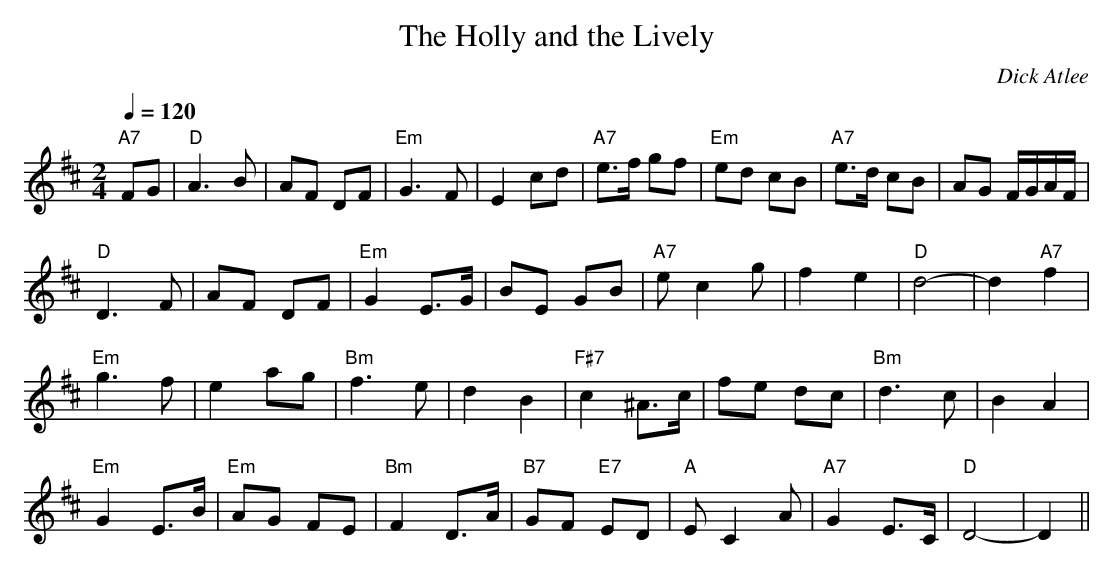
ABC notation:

X:1
T:The Holly and the Lively
M:2/4
L:1/8
Q:1/4=120
C:Dick Atlee
K:D
"A7" FG | "D" A3 B | AF DF | "Em" G3 F | E2 cd |
"A7" e>f gf | "Em" ed cB | "A7" e>d cB | AG F/G/A/F/ | !
"D" D3 F | AF DF | "Em" G2 E>G | BE GB |
"A7" e c2 g | f2 e2 | "D" d4- | d2 "A7" f2 | !
"Em" g3 f | e2 ag | "Bm" f3 e | d2 B2 |
"F#7" c2 ^A>c | fe dc | "Bm" d3 c | B2 A2 | !
"Em" G2 E>B | "Em" AG FE | "Bm" F2 D>A | "B7" GF "E7" ED |
"A" E C2 A | "A7" G2 E>C | "D" D4- | D2 ||
